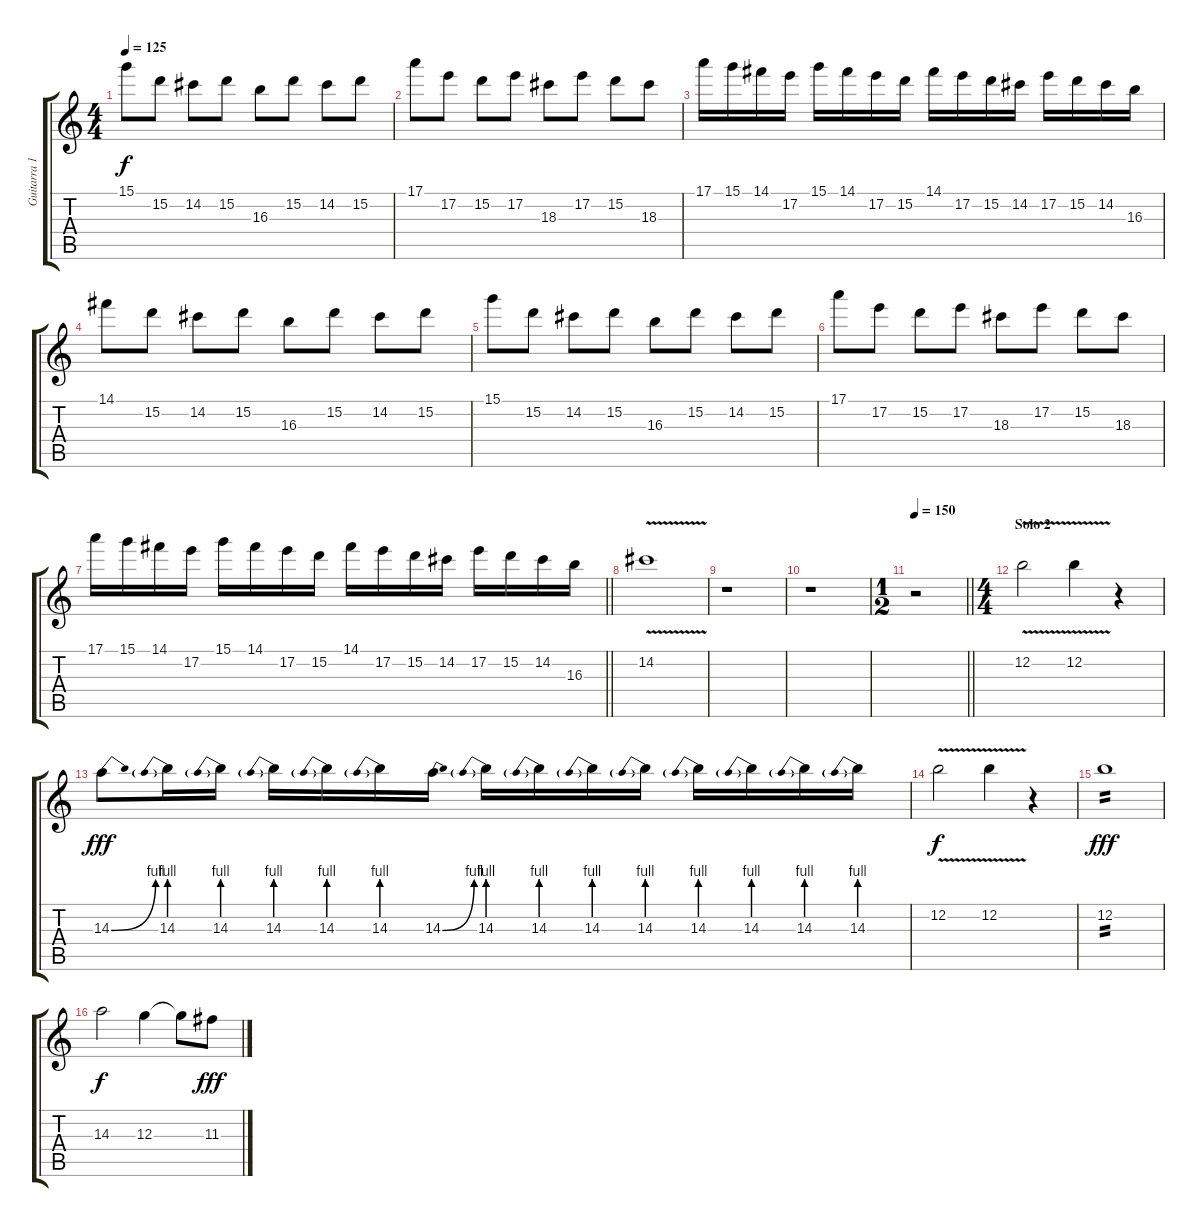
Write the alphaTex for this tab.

\track ("Guitarra 1" "Guitarra 1") {instrument distortionguitar}
\staff {score tabs}
\tuning (E4 B3 G3 D3 A2 E2) {hide}
\ts (4 4)
\tempo 125
\clef g2
\ks c
15.1.8{dy f} 15.2.8 14.2.8 15.2.8 16.3.8 15.2.8 14.2.8 15.2.8 |
17.1.8 17.2.8 15.2.8 17.2.8 18.3.8 17.2.8 15.2.8 18.3.8 |
17.1.16 15.1.16 14.1.16 17.2.16 15.1.16 14.1.16 17.2.16 15.2.16 14.1.16 17.2.16 15.2.16 14.2.16 17.2.16 15.2.16 14.2.16 16.3.16 |
14.1.8 15.2.8 14.2.8 15.2.8 16.3.8 15.2.8 14.2.8 15.2.8 |
15.1.8 15.2.8 14.2.8 15.2.8 16.3.8 15.2.8 14.2.8 15.2.8 |
17.1.8 17.2.8 15.2.8 17.2.8 18.3.8 17.2.8 15.2.8 18.3.8 |
\barLineRight lightlight
17.1.16 15.1.16 14.1.16 17.2.16 15.1.16 14.1.16 17.2.16 15.2.16 14.1.16 17.2.16 15.2.16 14.2.16 17.2.16 15.2.16 14.2.16 16.3.16 |
14.2{v}.1 |
r.1 |
r.1 |
\ts (1 2)
\tempo 150
\barLineRight lightlight
r.2 |
\ts (4 4)
\section ("" "Solo 2")
12.2{v}.2 12.2{v}.4 r.4 |
14.3{be (bend 0 0 60 4)}.8{dy fff} 14.3{be (prebend 0 4 60 4)}.16 14.3{be (prebend 0 4 60 4)}.16 14.3{be (prebend 0 4 60 4)}.16 14.3{be (prebend 0 4 60 4)}.16 14.3{be (prebend 0 4 60 4)}.16 14.3{be (bend 0 0 60 4)}.16 14.3{be (prebend 0 4 60 4)}.16 14.3{be (prebend 0 4 60 4)}.16 14.3{be (prebend 0 4 60 4)}.16 14.3{be (prebend 0 4 60 4)}.16 14.3{be (prebend 0 4 60 4)}.16 14.3{be (prebend 0 4 60 4)}.16 14.3{be (prebend 0 4 60 4)}.16 14.3{be (prebend 0 4 60 4)}.16 |
12.2{v}.2{dy f} 12.2{v}.4 r.4 |
12.2.1{tp 2 dy fff} |
14.3.2{dy f} 12.3.4 12.3{t}.8 11.3.8{dy fff}
